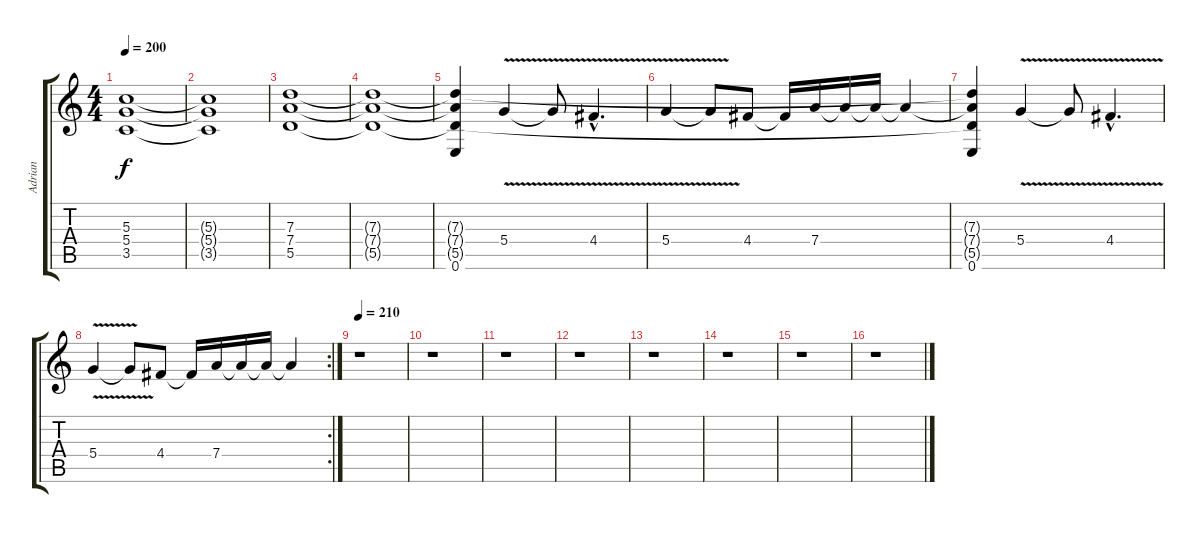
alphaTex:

\track ("Adrian" "Adrian") {instrument distortionguitar}
\staff {score tabs}
\tuning (E4 B3 G3 D3 A2 E2) {hide}
\ts (4 4)
\tempo 200
\clef g2
\ks c
(5.3 5.4 3.5).1{dy f} |
(5.3{t} 5.4{t} 3.5{t}).1 |
(7.3 7.4 5.5).1 |
(7.3{t} 7.4{t} 5.5{t}).1 |
(7.3{t} 7.4{t} 5.5{t} 0.6).4 5.4{v}.4 5.4{t}.8 4.4{v hac}.4{d} |
5.4{v}.4 5.4{t}.8 4.4.8 4.4{t}.16 7.4.16 7.4{t}.16 7.4{t}.16 7.4{t}.4 |
(7.3{t} 7.4{t} 5.5{t} 0.6).4 5.4{v}.4 5.4{t}.8 4.4{v hac}.4{d} |
\rc 2
5.4{v}.4 5.4{t}.8 4.4.8 4.4{t}.16 7.4.16 7.4{t}.16 7.4{t}.16 7.4{t}.4 |
\tempo 210
r.1 |
r.1 |
r.1 |
r.1 |
r.1 |
r.1 |
r.1 |
r.1
